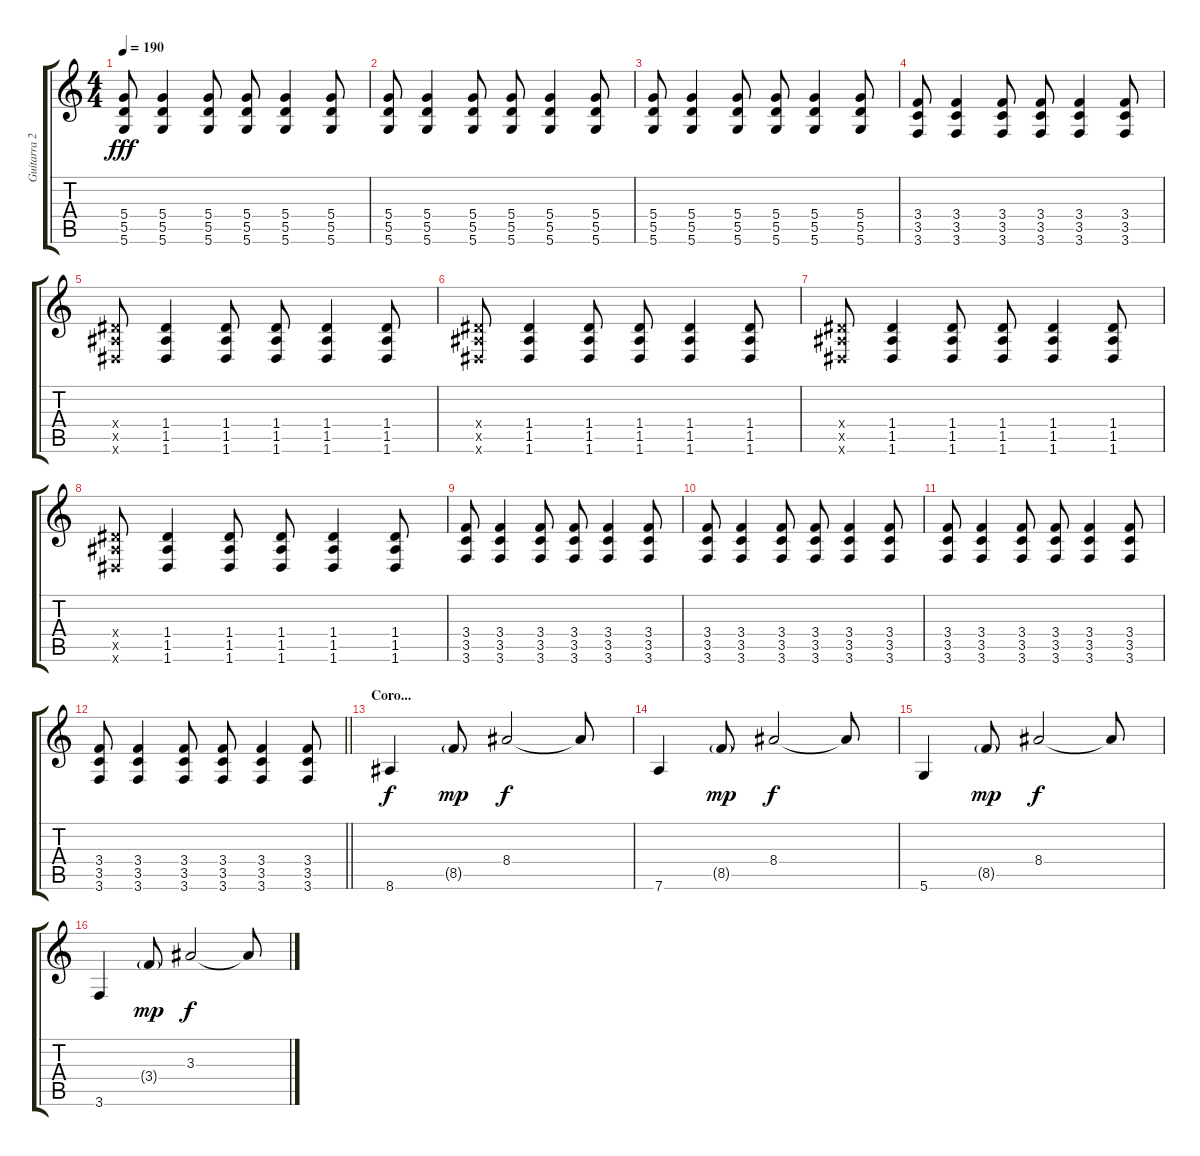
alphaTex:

\track ("Guitarra 2" "Guitarra 2") {instrument distortionguitar}
\staff {score tabs}
\tuning (E4 B3 G3 D3 A2 D2) {hide}
\ts (4 4)
\tempo 190
\clef g2
\ks c
(5.4 5.5 5.6).8{dy fff} (5.4 5.5 5.6).4 (5.4 5.5 5.6).8 (5.4 5.5 5.6).8 (5.4 5.5 5.6).4 (5.4 5.5 5.6).8 |
(5.4 5.5 5.6).8 (5.4 5.5 5.6).4 (5.4 5.5 5.6).8 (5.4 5.5 5.6).8 (5.4 5.5 5.6).4 (5.4 5.5 5.6).8 |
(5.4 5.5 5.6).8 (5.4 5.5 5.6).4 (5.4 5.5 5.6).8 (5.4 5.5 5.6).8 (5.4 5.5 5.6).4 (5.4 5.5 5.6).8 |
(3.4 3.5 3.6).8 (3.4 3.5 3.6).4 (3.4 3.5 3.6).8 (3.4 3.5 3.6).8 (3.4 3.5 3.6).4 (3.4 3.5 3.6).8 |
(1.4{x} 1.5{x} 1.6{x}).8 (1.4 1.5 1.6).4 (1.4 1.5 1.6).8 (1.4 1.5 1.6).8 (1.4 1.5 1.6).4 (1.4 1.5 1.6).8 |
(1.4{x} 1.5{x} 1.6{x}).8 (1.4 1.5 1.6).4 (1.4 1.5 1.6).8 (1.4 1.5 1.6).8 (1.4 1.5 1.6).4 (1.4 1.5 1.6).8 |
(1.4{x} 1.5{x} 1.6{x}).8 (1.4 1.5 1.6).4 (1.4 1.5 1.6).8 (1.4 1.5 1.6).8 (1.4 1.5 1.6).4 (1.4 1.5 1.6).8 |
(1.4{x} 1.5{x} 1.6{x}).8 (1.4 1.5 1.6).4 (1.4 1.5 1.6).8 (1.4 1.5 1.6).8 (1.4 1.5 1.6).4 (1.4 1.5 1.6).8 |
(3.4 3.5 3.6).8 (3.4 3.5 3.6).4 (3.4 3.5 3.6).8 (3.4 3.5 3.6).8 (3.4 3.5 3.6).4 (3.4 3.5 3.6).8 |
(3.4 3.5 3.6).8 (3.4 3.5 3.6).4 (3.4 3.5 3.6).8 (3.4 3.5 3.6).8 (3.4 3.5 3.6).4 (3.4 3.5 3.6).8 |
(3.4 3.5 3.6).8 (3.4 3.5 3.6).4 (3.4 3.5 3.6).8 (3.4 3.5 3.6).8 (3.4 3.5 3.6).4 (3.4 3.5 3.6).8 |
\barLineRight lightlight
(3.4 3.5 3.6).8 (3.4 3.5 3.6).4 (3.4 3.5 3.6).8 (3.4 3.5 3.6).8 (3.4 3.5 3.6).4 (3.4 3.5 3.6).8 |
\section ("" "Coro...")
8.6.4{dy f} 8.5{g}.8{dy mp} 8.4.2{dy f} 8.4{t}.8 |
7.6.4 8.5{g}.8{dy mp} 8.4.2{dy f} 8.4{t}.8 |
5.6.4 8.5{g}.8{dy mp} 8.4.2{dy f} 8.4{t}.8 |
3.6.4 3.4{g}.8{dy mp} 3.3.2{dy f} 3.3{t}.8
